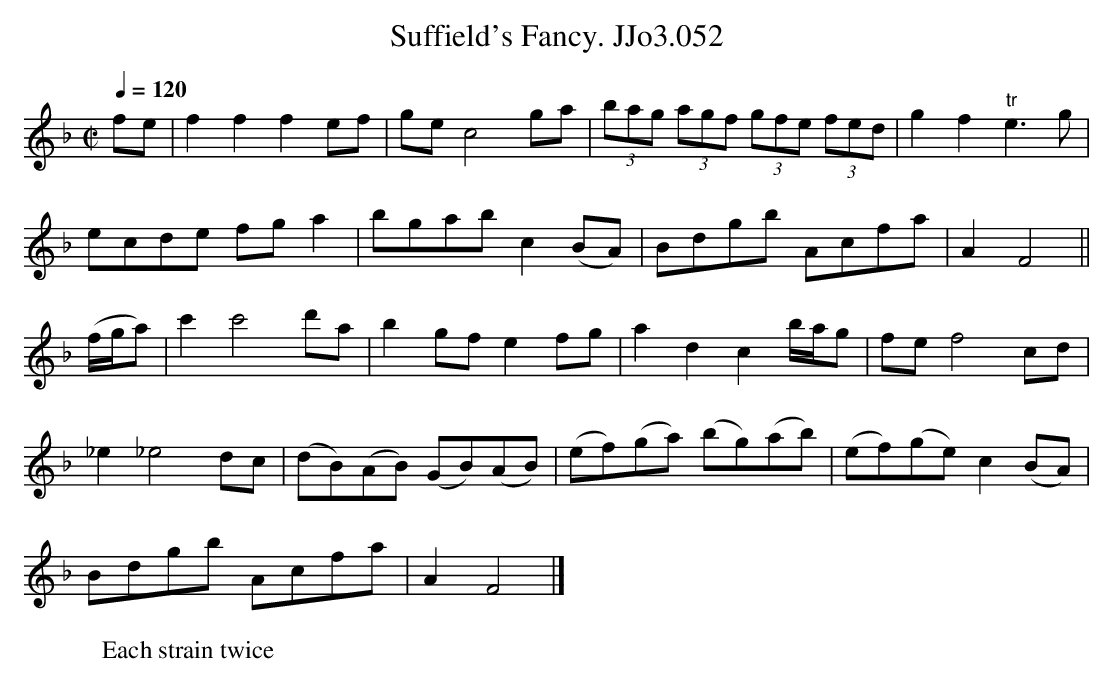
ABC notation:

X:1
T:Suffield's Fancy. JJo3.052
M:C|
L:1/8
Q:1/4=120
W:Each strain twice
K:F
fe|f2f2f2ef|gec4ga|(3bag (3agf (3gfe (3fed|g2f2"tr"e2>g2|
ecde fga2|bgabc2(BA)|Bdgb Acfa|A2F4||
(f/g/a)|c'2c'4d'a|b2gfe2fg|a2d2c2b/a/g|fef4cd|
_e2_e4dc|(dB)(AB) (GB)(AB)|(ef)(ga) (bg)(ab)|(ef)(ge)c2(BA)|
Bdgb Acfa|A2F4|]
